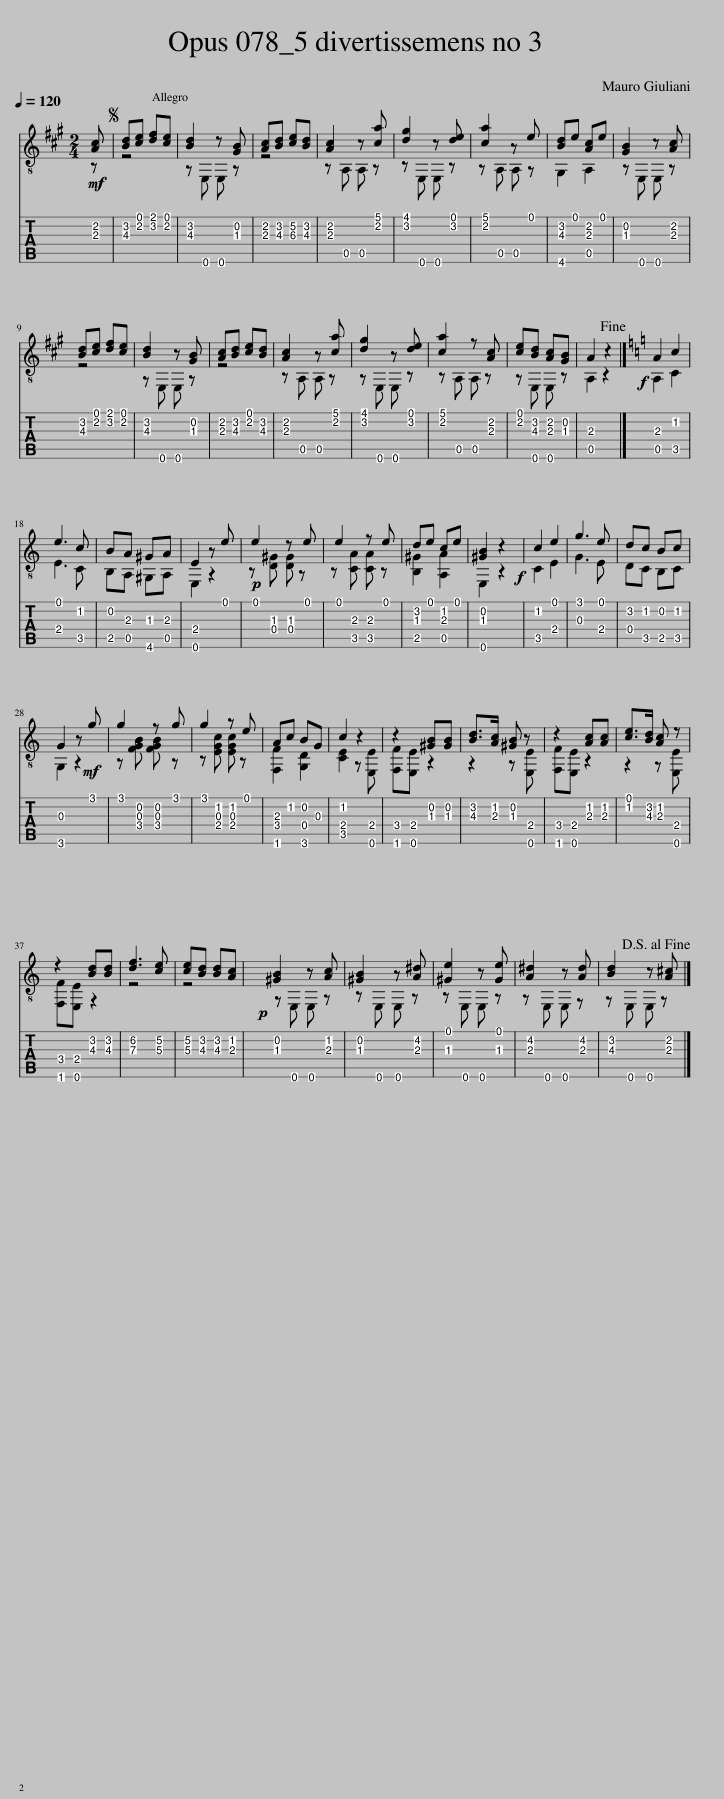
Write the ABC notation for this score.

X:1
%%score { ( 1 2 ) | ( 3 4 ) }
L:1/8
Q:1/4=120
M:2/4
I:linebreak $
K:A
V:1 treble-8
V:2 treble-8
V:3 tab stafflines=6 strings="E2,A2,D3,G3,B3,E4 nostems "
V:4 tab stafflines=6 strings="E2,A2,D3,G3,B3,E4 nostems "
V:1
 [Ac] |S [Bd][ce] [df][ce] | [Bd]2 z [GB] | [Ac][Bd] [ce][Bd] | [Ac]2 z [ca] | %5
 [dg]2 z [de] | [ca]2 z e | [Bd]e [Ac]e | [GB]2 z [Ac] |$ [Bd][ce] [df][ce] | %10
 [Bd]2 z [GB] | [Ac][Bd] [ce][Bd] | [Ac]2 z [ca] | [dg]2 z [de] | [ca]2 z [Ac] | %15
 [ce][Bd] [Ac][GB] | A2 z2!fine! |][K:C]!f! A2 c2 |$ e3 c | BA ^GA | %20
 E2 z e |!p! e2 z e | e2 z e | de ce | [^GB]2!f! z2 | %25
 c2 e2 | g3 e | dc Bc |$ G2 z!mf! g | g2 z g | %30
 g2 z e | Ac BG | c2 z2 | z2 [^GB][GB] | [Bd]>[Ac] [^GB] z | %35
 z2 [Ac][Ac] | [ce]>[Bd] [Ac] z |$ z2 [Bd][Bd] | [df]3 [ce] | [ce][Bd] [Bd][Ac] | %40
 [^GB]2 z [Ac] | [^GB]2 z [A^d] | [^Ge]2 z [Ge] | [A^d]2 z [Ad] | [Bd]2 z [A^c]!D.S.! |] %45
V:2
 z | z4 | z E, E, z | z4 | z A, A, z | %5
 z E, E, z | z A, A, z | G,2 A,2 | z E, E, z |$ z4 | %10
 z E, E, z | z4 | z A, A, z | z E, E, z | z A, A, z | %15
 z E, E, z | A,2 z2 |][K:C] A,2 C2 |$ E3 C | B,A, ^G,A, | %20
 E,2 z2 | z [D^G] [DG] z | z [CA] [CA] z | [B,^G]2 [A,A]2 | E,2 z2 | %25
 C2 E2 | G3 E | DC B,C |$ G,2 z2 | z [FGB] [FGB] z | %30
 z [EGc] [EGc] z | [F,F]2 [G,D]2 | [CE]2 z [E,E] | [F,F][E,E] z2 | z2 z [E,E] | %35
 [F,F][E,E] z2 | z2 z [E,E] |$ [F,F][E,E] z2 | z4 | z4 | %40
 z E, E, z | z E, E, z | z E, E, z | z E, E, z | z E, E, z |] %45
V:3
!mf! [!3!A,!2!C] | [!3!B,!2!D] [!2!C!1!E] [!2!D!1!F] [!2!C!1!E] | [!3!B,!2!D]2 x [!3!G,!2!B,] | [!3!A,!2!C] [!3!B,!2!D] [!3!C!2!E] [!3!B,!2!D] | [!3!A,!2!C]2 x [!2!C!1!A] | %5
 [!2!D!1!G]2 x [!2!D!1!E] | [!2!C!1!A]2 x !1!E | [!3!B,!2!D] !1!E [!3!A,!2!C] !1!E | [!3!G,!2!B,]2 x [!3!A,!2!C] |$ [!3!B,!2!D] [!2!C!1!E] [!2!D!1!F] [!2!C!1!E] | %10
 [!3!B,!2!D]2 x [!3!G,!2!B,] | [!3!A,!2!C] [!3!B,!2!D] [!2!C!1!E] [!3!B,!2!D] | [!3!A,!2!C]2 x [!2!C!1!A] | [!2!D!1!G]2 x [!2!D!1!E] | [!2!C!1!A]2 x [!3!A,!2!C] | %15
 [!2!C!1!E] [!3!B,!2!D] [!3!A,!2!C] [!3!G,!2!B,] | !3!A,2 x2 |][K:C] !3!A,2 !2!C2 |$ !1!E3 !2!C | !2!B, !3!A, !3!^G, !3!A, | %20
 !4!E,2 x !1!E | !1!E2 x !1!E | !1!E2 x !1!E | !2!D !1!E !2!C !1!E | [!3!^G,!2!B,]2 x2 | %25
 !2!C2 !1!E2 | !1!G3 !1!E | !2!D !2!C !2!B, !2!C |$ !3!G,2 x !1!G | !1!G2 x !1!G | %30
 !1!G2 x !1!E | !3!A, !2!C !2!B, !3!G, | !2!C2 x2 | x2 [!3!^G,!2!B,] [!3!G,!2!B,] | [!3!B,!2!D]3/2 [!3!A,!2!C]/ [!3!^G,!2!B,] x | %35
 x2 [!3!A,!2!C] [!3!A,!2!C] | [!2!C!1!E]3/2 [!3!B,!2!D]/ [!3!A,!2!C] x |$ x2 [!3!B,!2!D] [!3!B,!2!D] | [!3!D!2!F]3 [!3!C!2!E] | [!3!C!2!E] [!3!B,!2!D] [!3!B,!2!D] [!3!A,!2!C] | %40
!p! [!3!^G,!2!B,]2 x [!3!A,!2!C] | [!3!^G,!2!B,]2 x [!3!A,!2!^D] | [!3!^G,!1!E]2 x [!3!G,!1!E] | [!3!A,!2!^D]2 x [!3!A,!2!D] | [!3!B,!2!D]2 x [!3!A,!2!^C] |] %45
V:4
 x | x4 | x !6!E,, !6!E,, x | x4 | x !5!A,, !5!A,, x | %5
 x !6!E,, !6!E,, x | x !5!A,, !5!A,, x | !6!G,,2 !5!A,,2 | x !6!E,, !6!E,, x |$ x4 | %10
 x !6!E,, !6!E,, x | x4 | x !5!A,, !5!A,, x | x !6!E,, !6!E,, x | x !5!A,, !5!A,, x | %15
 x !6!E,, !6!E,, x | !5!A,,2 x2 |][K:C] !5!A,,2 !5!C,2 |$ !4!E,3 !5!C, | !5!B,, !5!A,, !6!^G,, !5!A,, | %20
 !6!E,,2 x2 | x [!4!D,!3!^G,] [!4!D,!3!G,] x | x [!5!C,!3!A,] [!5!C,!3!A,] x | [!5!B,,!3!^G,]2 [!5!A,,!3!A,]2 | !6!E,,2 x2 | %25
 !5!C,2 !4!E,2 | !3!G,3 !4!E, | !4!D, !5!C, !5!B,, !5!C, |$ !6!G,,2 x2 | x [!4!F,!3!G,!2!B,] [!4!F,!3!G,!2!B,] x | %30
 x [!4!E,!3!G,!2!C] [!4!E,!3!G,!2!C] x | [!6!F,,!4!F,]2 [!6!G,,!4!D,]2 | [!5!C,!4!E,]2 x [!6!E,,!4!E,] | [!6!F,,!4!F,] [!6!E,,!4!E,] x2 | x2 x [!6!E,,!4!E,] | %35
 [!6!F,,!4!F,] [!6!E,,!4!E,] x2 | x2 x [!6!E,,!4!E,] |$ [!6!F,,!4!F,] [!6!E,,!4!E,] x2 | x4 | x4 | %40
 x !6!E,, !6!E,, x | x !6!E,, !6!E,, x | x !6!E,, !6!E,, x | x !6!E,, !6!E,, x | x !6!E,, !6!E,, x |] %45
